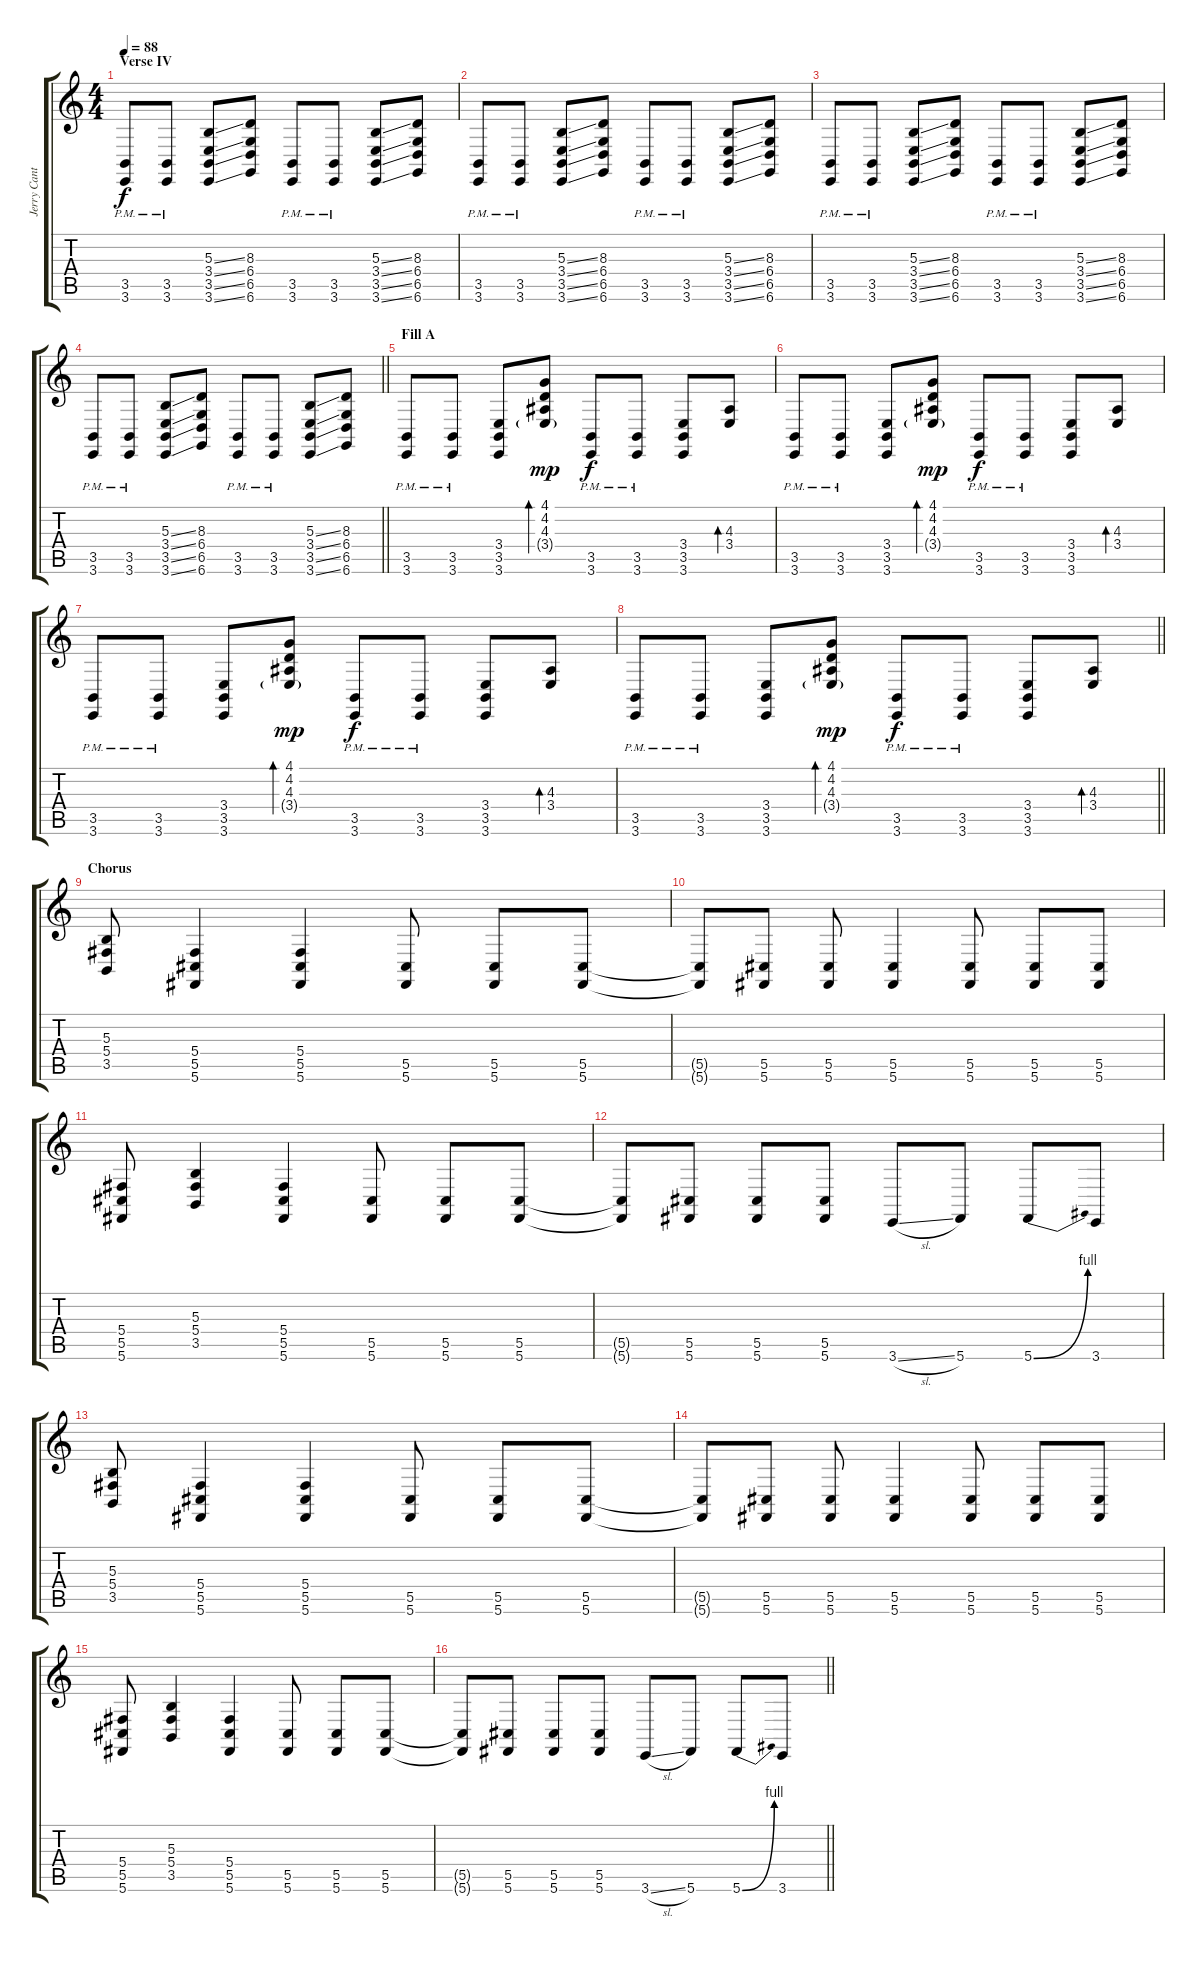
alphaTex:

\track ("Jerry Cantrell I (Right)" "Jerry Cant") {instrument lead8bassandlead}
\staff {score tabs}
\tuning (Eb4 Bb3 Gb3 Db3 Ab2 Db2) {hide}
\ts (4 4)
\section ("" "Verse IV")
\tempo 88
\clef g2
\ks c
(3.5{pm} 3.6{pm}).8{dy f} (3.5{pm} 3.6{pm}).8 (5.3{ss} 3.4{ss} 3.5{ss} 3.6{ss}).8 (8.3 6.4 6.5 6.6).8 (3.5{pm} 3.6{pm}).8 (3.5{pm} 3.6{pm}).8 (5.3{ss} 3.4{ss} 3.5{ss} 3.6{ss}).8 (8.3 6.4 6.5 6.6).8 |
(3.5{pm} 3.6{pm}).8 (3.5{pm} 3.6{pm}).8 (5.3{ss} 3.4{ss} 3.5{ss} 3.6{ss}).8 (8.3 6.4 6.5 6.6).8 (3.5{pm} 3.6{pm}).8 (3.5{pm} 3.6{pm}).8 (5.3{ss} 3.4{ss} 3.5{ss} 3.6{ss}).8 (8.3 6.4 6.5 6.6).8 |
(3.5{pm} 3.6{pm}).8 (3.5{pm} 3.6{pm}).8 (5.3{ss} 3.4{ss} 3.5{ss} 3.6{ss}).8 (8.3 6.4 6.5 6.6).8 (3.5{pm} 3.6{pm}).8 (3.5{pm} 3.6{pm}).8 (5.3{ss} 3.4{ss} 3.5{ss} 3.6{ss}).8 (8.3 6.4 6.5 6.6).8 |
\barLineRight lightlight
(3.5{pm} 3.6{pm}).8 (3.5{pm} 3.6{pm}).8 (5.3{ss} 3.4{ss} 3.5{ss} 3.6{ss}).8 (8.3 6.4 6.5 6.6).8 (3.5{pm} 3.6{pm}).8 (3.5{pm} 3.6{pm}).8 (5.3{ss} 3.4{ss} 3.5{ss} 3.6{ss}).8 (8.3 6.4 6.5 6.6).8 |
\section ("" "Fill A")
(3.5{pm} 3.6{pm}).8 (3.5{pm} 3.6{pm}).8 (3.4 3.5 3.6).8 (4.1 4.2 4.3 3.4{g}).8{bd 30 dy mp} (3.5{pm} 3.6{pm}).8{dy f} (3.5{pm} 3.6{pm}).8 (3.4 3.5 3.6).8 (4.3 3.4).8{bd 30} |
(3.5{pm} 3.6{pm}).8 (3.5{pm} 3.6{pm}).8 (3.4 3.5 3.6).8 (4.1 4.2 4.3 3.4{g}).8{bd 30 dy mp} (3.5{pm} 3.6{pm}).8{dy f} (3.5{pm} 3.6{pm}).8 (3.4 3.5 3.6).8 (4.3 3.4).8{bd 30} |
(3.5{pm} 3.6{pm}).8 (3.5{pm} 3.6{pm}).8 (3.4 3.5 3.6).8 (4.1 4.2 4.3 3.4{g}).8{bd 30 dy mp} (3.5{pm} 3.6{pm}).8{dy f} (3.5{pm} 3.6{pm}).8 (3.4 3.5 3.6).8 (4.3 3.4).8{bd 30} |
\barLineRight lightlight
(3.5{pm} 3.6{pm}).8 (3.5{pm} 3.6{pm}).8 (3.4 3.5 3.6).8 (4.1 4.2 4.3 3.4{g}).8{bd 30 dy mp} (3.5{pm} 3.6{pm}).8{dy f} (3.5{pm} 3.6{pm}).8 (3.4 3.5 3.6).8 (4.3 3.4).8{bd 30} |
\section ("" "Chorus")
(5.3 5.4 3.5).8 (5.4 5.5 5.6).4 (5.4 5.5 5.6).4 (5.5 5.6).8 (5.5 5.6).8 (5.5 5.6).8 |
(5.5{t} 5.6{t}).8 (5.5 5.6).8 (5.5 5.6).8 (5.5 5.6).4 (5.5 5.6).8 (5.5 5.6).8 (5.5 5.6).8 |
(5.4 5.5 5.6).8 (5.3 5.4 3.5).4 (5.4 5.5 5.6).4 (5.5 5.6).8 (5.5 5.6).8 (5.5 5.6).8 |
(5.5{t} 5.6{t}).8 (5.5 5.6).8 (5.5 5.6).8 (5.5 5.6).8 3.6{sl}.8 5.6.8 5.6{be (bend 0 0 60 4)}.8 3.6.8 |
(5.3 5.4 3.5).8 (5.4 5.5 5.6).4 (5.4 5.5 5.6).4 (5.5 5.6).8 (5.5 5.6).8 (5.5 5.6).8 |
(5.5{t} 5.6{t}).8 (5.5 5.6).8 (5.5 5.6).8 (5.5 5.6).4 (5.5 5.6).8 (5.5 5.6).8 (5.5 5.6).8 |
(5.4 5.5 5.6).8 (5.3 5.4 3.5).4 (5.4 5.5 5.6).4 (5.5 5.6).8 (5.5 5.6).8 (5.5 5.6).8 |
\barLineRight lightlight
(5.5{t} 5.6{t}).8 (5.5 5.6).8 (5.5 5.6).8 (5.5 5.6).8 3.6{sl}.8 5.6.8 5.6{be (bend 0 0 60 4)}.8 3.6.8
